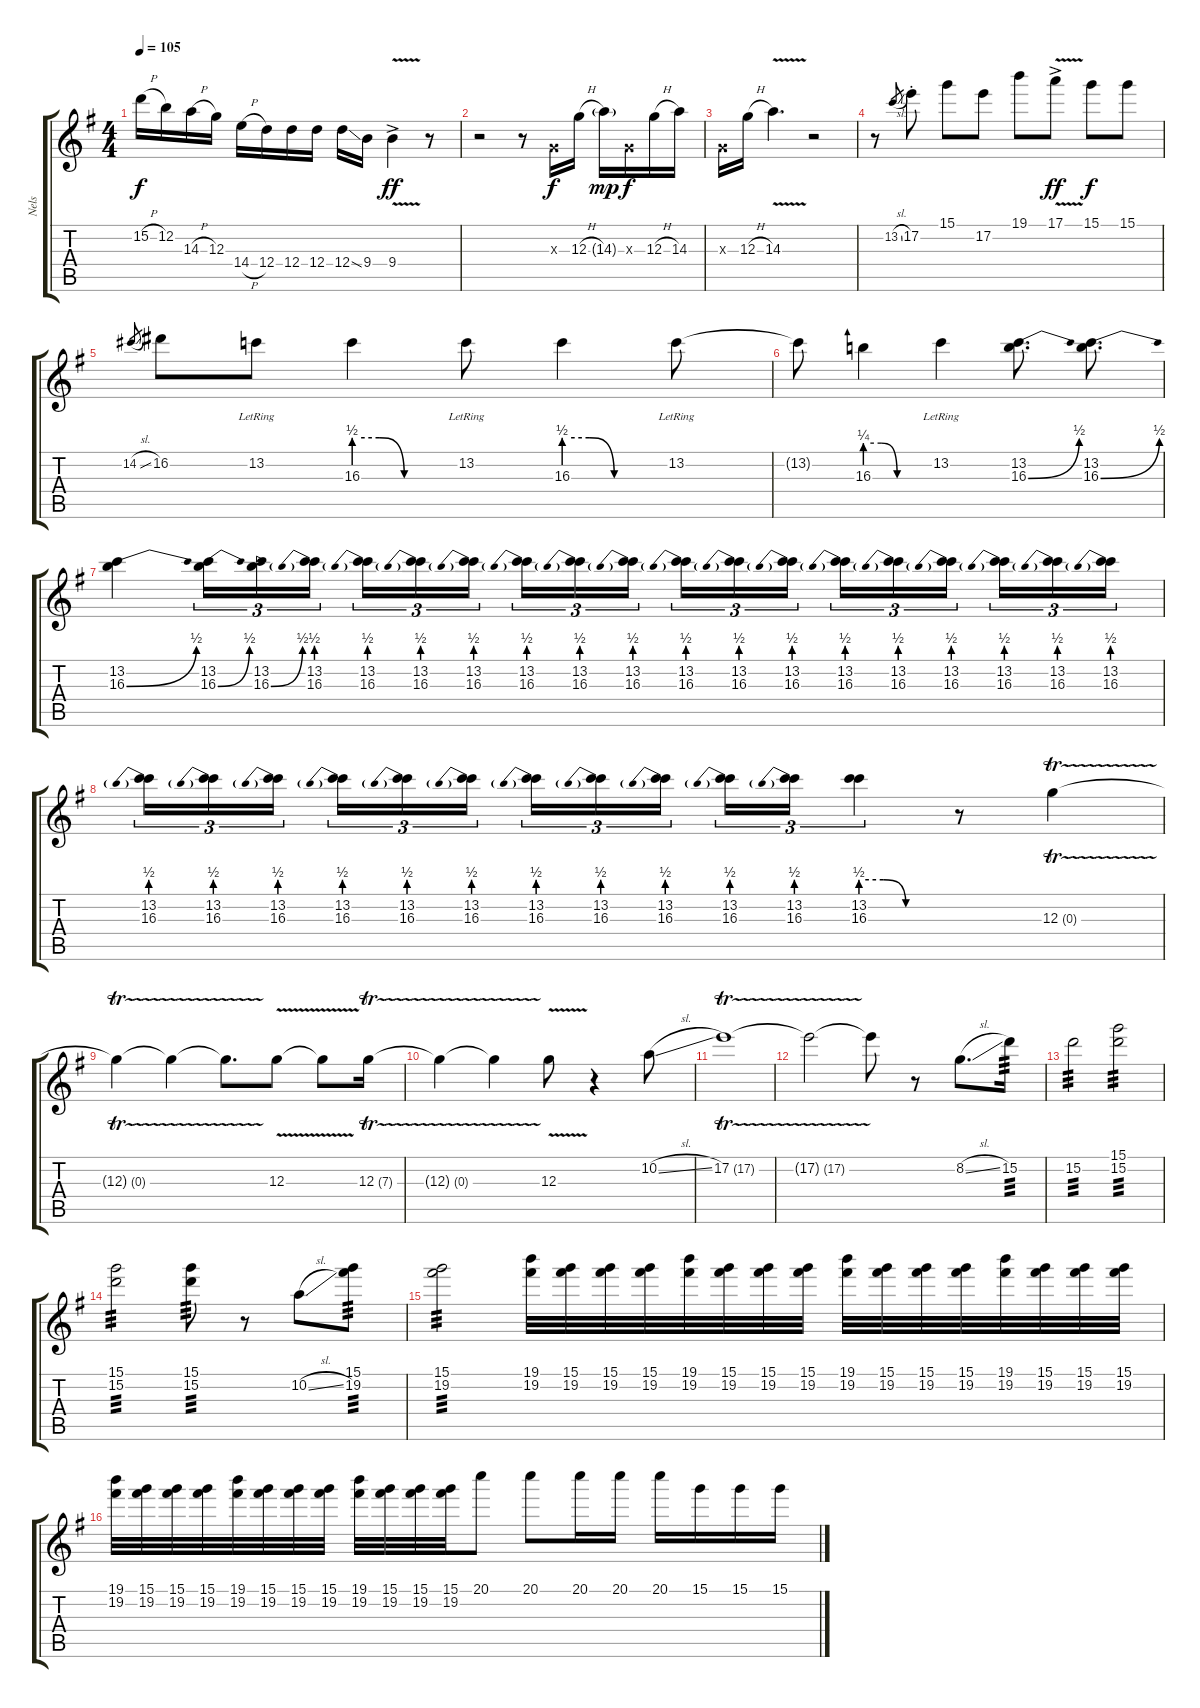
\track ("Nels" "Nels") {instrument electricguitarclean}
\staff {score tabs}
\tuning (E4 B3 G3 D3 A2 E2) {hide}
\ts (4 4)
\tempo 105
\clef g2
\ks g
15.2{h}.16{dy f} 12.2.16 14.3{h}.16 12.3.16 14.4{h}.16 12.4.16 12.4.16 12.4.16 12.4{ss}.16 9.4.16 9.4{v ac}.4{dy ff} r.8 |
r.2 r.8 0.3{x}.16{dy f} 12.3{h}.16 14.3{g}.16{dy mp} 0.3{x}.16{dy f} 12.3{h}.16 14.3.16 |
0.3{x}.16 12.3{h}.16 14.3{v}.4{d} r.2 |
r.8 13.2{sl}.8{gr} 17.2{st}.8 15.1.8 17.2.8 19.1.8 17.1{v ac}.8{dy ff} 15.1.8{dy f} 15.1.8 |
14.2{sl}.8{gr} 16.2.8 13.2{lr}.8 16.3{be (custom 0 2 15 2 30 0 60 0)}.4 13.2{lr}.8 16.3{be (custom 0 2 15 2 30 0 60 0)}.4 13.2{lr}.8 |
13.2{t}.8 16.3{be (custom 0 1 15 1 30 0 60 0)}.4 13.2{lr}.4 (13.2 16.3{be (bend 0 0 60 2)}).8{d} (13.2 16.3{be (bend 0 0 60 2)}).8{d} |
(13.2 16.3{be (bend 0 0 60 2)}).4 (13.2 16.3{be (bend 0 0 60 2)}).16{tu (3 2)} (13.2 16.3{be (bend 0 0 60 2)}).16{tu (3 2)} (13.2 16.3{be (prebend 0 2 60 2)}).16{tu (3 2) beam splitsecondary} (13.2 16.3{be (prebend 0 2 60 2)}).16{tu (3 2)} (13.2 16.3{be (prebend 0 2 60 2)}).16{tu (3 2)} (13.2 16.3{be (prebend 0 2 60 2)}).16{tu (3 2)} (13.2 16.3{be (prebend 0 2 60 2)}).16{tu (3 2)} (13.2 16.3{be (prebend 0 2 60 2)}).16{tu (3 2)} (13.2 16.3{be (prebend 0 2 60 2)}).16{tu (3 2) beam splitsecondary} (13.2 16.3{be (prebend 0 2 60 2)}).16{tu (3 2)} (13.2 16.3{be (prebend 0 2 60 2)}).16{tu (3 2)} (13.2 16.3{be (prebend 0 2 60 2)}).16{tu (3 2)} (13.2 16.3{be (prebend 0 2 60 2)}).16{tu (3 2)} (13.2 16.3{be (prebend 0 2 60 2)}).16{tu (3 2)} (13.2 16.3{be (prebend 0 2 60 2)}).16{tu (3 2) beam splitsecondary} (13.2 16.3{be (prebend 0 2 60 2)}).16{tu (3 2)} (13.2 16.3{be (prebend 0 2 60 2)}).16{tu (3 2)} (13.2 16.3{be (prebend 0 2 60 2)}).16{tu (3 2)} |
(13.2 16.3{be (prebend 0 2 60 2)}).16{tu (3 2)} (13.2 16.3{be (prebend 0 2 60 2)}).16{tu (3 2)} (13.2 16.3{be (prebend 0 2 60 2)}).16{tu (3 2) beam splitsecondary} (13.2 16.3{be (prebend 0 2 60 2)}).16{tu (3 2)} (13.2 16.3{be (prebend 0 2 60 2)}).16{tu (3 2)} (13.2 16.3{be (prebend 0 2 60 2)}).16{tu (3 2)} (13.2 16.3{be (prebend 0 2 60 2)}).16{tu (3 2)} (13.2 16.3{be (prebend 0 2 60 2)}).16{tu (3 2)} (13.2 16.3{be (prebend 0 2 60 2)}).16{tu (3 2) beam splitsecondary} (13.2 16.3{be (prebend 0 2 60 2)}).16{tu (3 2)} (13.2 16.3{be (prebend 0 2 60 2)}).16{tu (3 2)} (13.2 16.3{be (custom 0 2 15 2 30 0 60 0)}).4{tu (3 2)} r.8 12.3{tr (0 32)}.4 |
12.3{tr (0 32) t}.4 12.3{tr (0 32) t}.4 12.3{tr (0 32) t}.8{d} 12.3{v}.8 12.3{t}.8 12.3{tr (7 32)}.16 |
12.3{tr (0 32) t}.4 12.3{tr (0 32) t}.4 12.3{v}.8 r.4 10.2{sl}.8 |
17.2{tr (17 32)}.1 |
17.2{tr (17 32) t}.2 17.2{t}.8 r.8 8.2{sl}.8{d} 15.2.16{tp 3} |
15.2.2{tp 3} (15.1 15.2).2{tp 3} |
(15.1 15.2).2{tp 3} (15.1 15.2).8{tp 3} r.8 10.2{sl}.8 (15.1 19.2).8{tp 3} |
(15.1 19.2).2{tp 3} (19.1 19.2).32 (15.1 19.2).32 (15.1 19.2).32 (15.1 19.2).32 (19.1 19.2).32 (15.1 19.2).32 (15.1 19.2).32 (15.1 19.2).32 (19.1 19.2).32 (15.1 19.2).32 (15.1 19.2).32 (15.1 19.2).32 (19.1 19.2).32 (15.1 19.2).32 (15.1 19.2).32 (15.1 19.2).32 |
(19.1 19.2).32 (15.1 19.2).32 (15.1 19.2).32 (15.1 19.2).32 (19.1 19.2).32 (15.1 19.2).32 (15.1 19.2).32 (15.1 19.2).32 (19.1 19.2).32 (15.1 19.2).32 (15.1 19.2).32 (15.1 19.2).32 20.1.8 20.1.8 20.1.16 20.1.16 20.1.16 15.1.16 15.1.16 15.1.16
